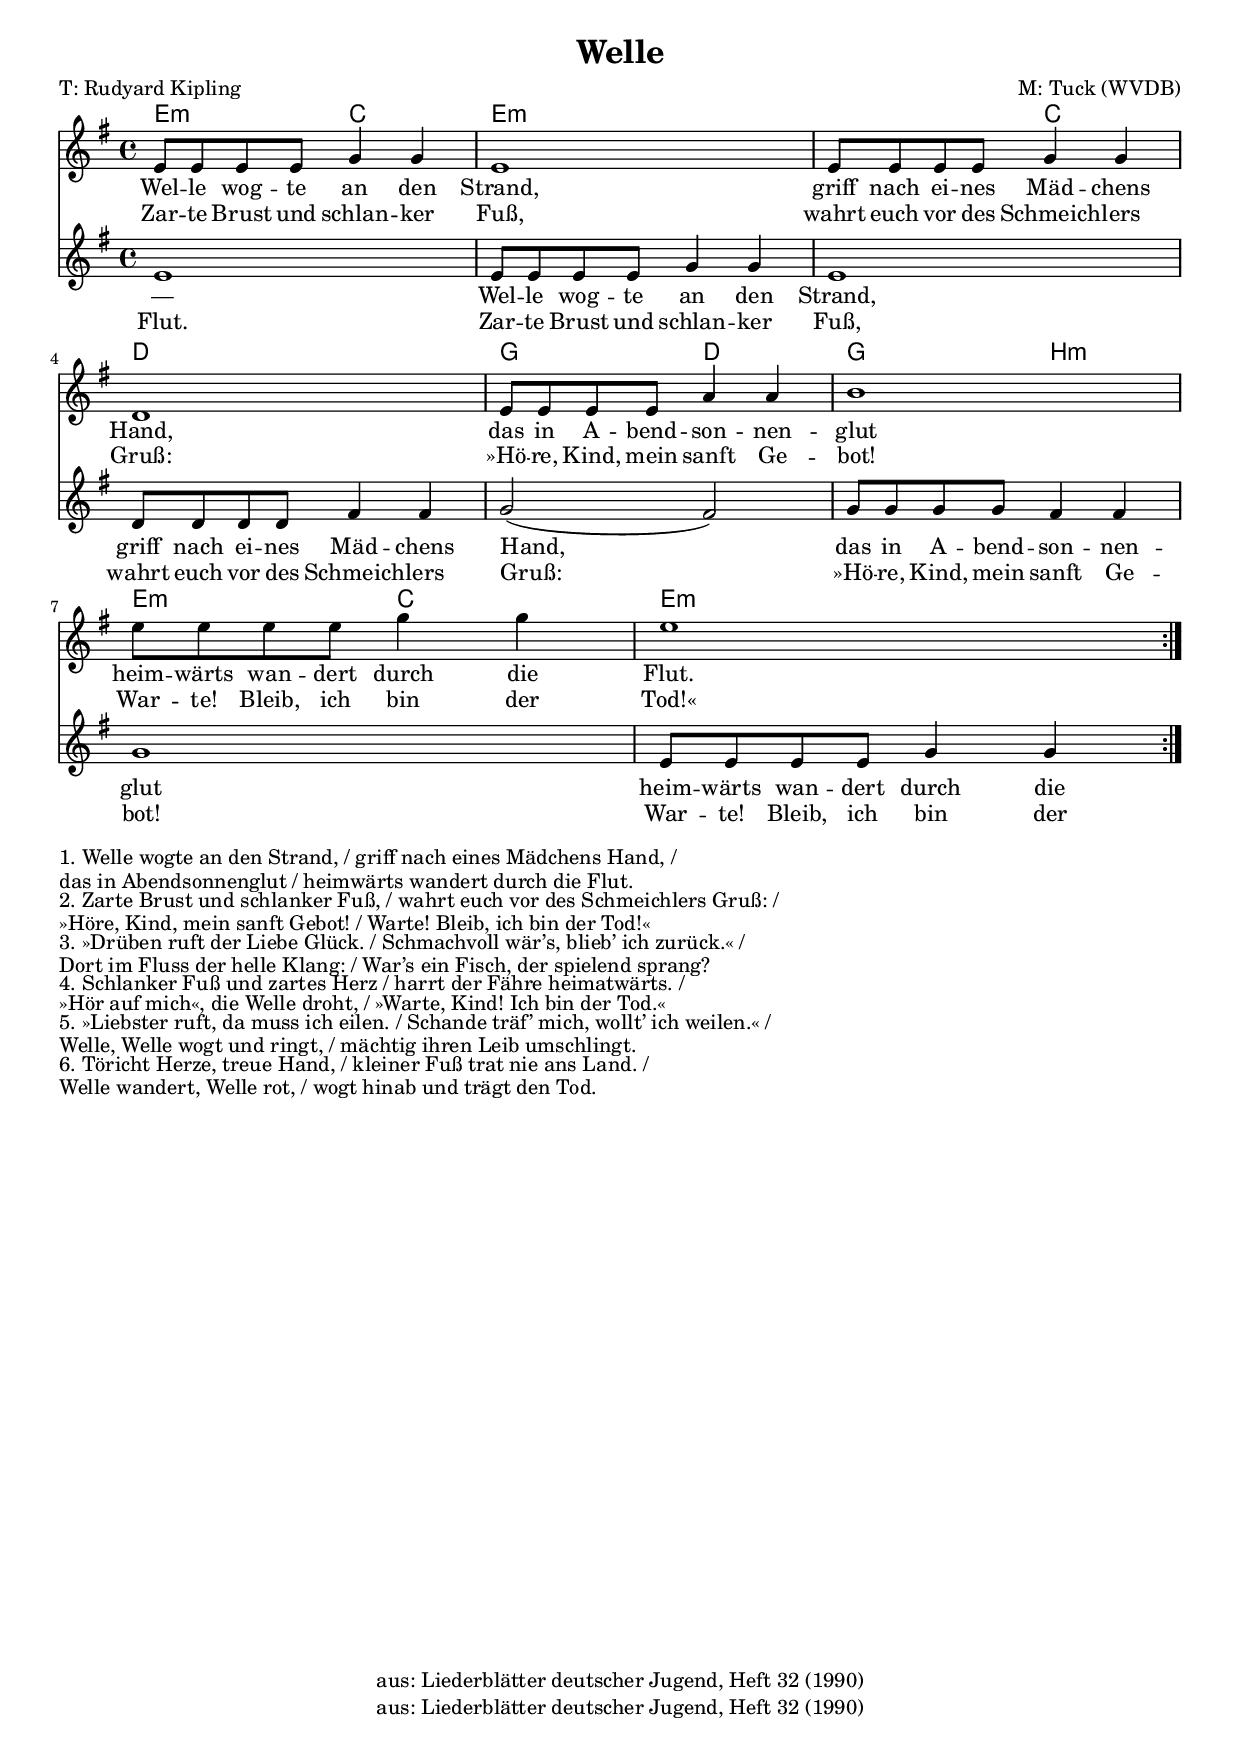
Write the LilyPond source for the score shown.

\version "2.7.19"
#(set-global-staff-size 17.82)

\header {
	title		= "Welle"
	poet			= "T: Rudyard Kipling"
	composer		= "M: Tuck (WVDB)"
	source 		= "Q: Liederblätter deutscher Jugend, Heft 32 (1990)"
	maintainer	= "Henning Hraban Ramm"
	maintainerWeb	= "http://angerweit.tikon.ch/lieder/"
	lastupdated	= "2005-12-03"
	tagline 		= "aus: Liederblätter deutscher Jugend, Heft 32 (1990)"
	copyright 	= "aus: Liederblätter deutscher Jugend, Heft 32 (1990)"
}

global = {
	\key e \minor
	\time 4/4
}

akkorde = \chordmode {
	e2:m c | e1:m |
	e2:m c | d1 |
	g2 d | g b:m |
	e:m c | e1:m
}

dynamics = \relative {
	r4\p
}

textEins = \lyricmode {
	Wel -- le wog -- te an den Strand,
	griff nach ei -- nes Mäd -- chens Hand,
	das in A -- bend -- son -- nen -- glut
	heim -- wärts wan -- dert durch die %Flut.
}

textZwei = \lyricmode {
	Zar -- te Brust und schlan -- ker Fuß,
	wahrt euch vor des Schmeich -- lers Gruß:
	»Hö -- re, Kind, mein sanft Ge -- bot!
	War -- te! Bleib, ich bin der %Tod!«
}

textDrei = \lyricmode {
	»Drü -- ben ruft der Lie -- be Glück.
	Schmach -- voll wär’s, blieb’ ich zu -- rück.«
	Dort im Fluss der hel -- le Klang:
	War’s ein Fisch, der spie -- lend %sprang?
}

textVier = \lyricmode {
	Schlan -- ker Fuß und zar -- tes Herz
	harrt der Fäh -- re hei -- mat -- wärts.
	»Hör auf mich«, die Wel -- le droht,
	»War -- te, Kind! Ich bin der %Tod.«
}

textFuenf = \lyricmode {
	»Lieb -- ster ruft, da muss ich eilen.
	Schan -- de träf’ mich, wollt’ ich weilen.«
	Wel -- le, Wel -- le wogt und ringt,
	mäch -- tig ihren Leib um -- %schlingt.
}

textSechs = \lyricmode {
	Tö -- richt Her -- ze, treu -- e Hand,
	klei -- ner Fuß trat nie ans Land.
	Wel -- le wan -- dert, Wel -- le rot,
	wogt hin -- ab und trägt den %Tod.
}

%{
Welle wogte an den Strand,
griff nach eines Mädchens Hand,
das in Abendsonnenglut
heimwärts wandert durch die Flut.

Zarte Brust und schlanker Fuß,
wahrt euch vor des Schmeichlers Gruß:
»Höre, Kind, mein sanft Gebot!
Warte! Bleib, ich bin der Tod!«

»Drüben ruft der Liebe Glück.
Schmachvoll wär’s, blieb’ ich zurück.«
Dort im Fluss der helle Klang:
War’s ein Fisch, der spielend sprang?

Schlanker Fuß und zartes Herz
harrt der Fähre heimatwärts.
»Hör auf mich«, die Welle droht,
»Warte, Kind! Ich bin der Tod.«

»Liebster ruft, da muss ich eilen.
Schande träf’ mich, wollt’ ich weilen.«
Welle, Welle wogt und ringt,
mächtig ihren Leib umschlingt.

Töricht Herze, treue Hand,
kleiner Fuß trat nie ans Land.
Welle wandert, Welle rot,
wogt hinab und trägt den Tod.
%}

Oberstimme = \relative c' {
\repeat volta 2 {
	e8 e e e g4 g |
	e1 |
	e8 e e e g4 g |
	d1 |
	e8 e e e a4 a |
	b1 |
	e8 e e e g4 g |
	e1 
}
}

Unterstimme = \relative c' {
\repeat volta 2 {
	e1 |
	e8 e e e g4 g |
	e1 |
	d8 d d d fis4 fis |
	g2( fis) |
	g8 g g g fis4 fis |
	g1 |
	e8 e e e g4 g
}
}

\paper {
	raggedbottom = ##t
	raggedlastbottom = ##t
}
\book {
	\score {
		<<
			\context ChordNames {
				\germanChords
				\set chordChanges = ##t
				\akkorde
			}
			\context Staff = Oberstimme <<
				\global
				\context Voice = "eins" \Oberstimme
			>>
			\lyricsto "eins" \new Lyrics { \textEins Flut. }
			\lyricsto "eins" \new Lyrics { \textZwei Tod!« }
			%\lyricsto "eins" \new Lyrics { \textDrei sprang? }
			%\lyricsto "eins" \new Lyrics { \textVier Tod.« }
			%\lyricsto "eins" \new Lyrics { \textFuenf schlingt. }
			%\lyricsto "eins" \new Lyrics { \textSechs Tod. }
			\context Staff = Unterstimme <<
				\global
				\context Voice = "zwei" \Unterstimme
			>>
			\lyricsto "zwei" \new Lyrics { — \textEins }
			\lyricsto "zwei" \new Lyrics { Flut. \textZwei }
			%\lyricsto "zwei" \new Lyrics { Tod!« \textDrei }
			%\lyricsto "zwei" \new Lyrics { sprang? \textVier }
			%\lyricsto "zwei" \new Lyrics { Tod.« \textFuenf }
			%\lyricsto "zwei" \new Lyrics { schlingt. \textSechs }
		>>
		\layout { 
			indent = 0\cm
		}
	}
	\markup{}
	\markup{1. Welle wogte an den Strand, / griff nach eines Mädchens Hand, /}
	\markup{  das in Abendsonnenglut / heimwärts wandert durch die Flut.}
	\markup{}
	\markup{2. Zarte Brust und schlanker Fuß, / wahrt euch vor des Schmeichlers Gruß: /}
	\markup{  »Höre, Kind, mein sanft Gebot! / Warte! Bleib, ich bin der Tod!«}
	\markup{}
	\markup{3. »Drüben ruft der Liebe Glück. / Schmachvoll wär’s, blieb’ ich zurück.« /}
	\markup{  Dort im Fluss der helle Klang: / War’s ein Fisch, der spielend sprang?}
	\markup{}
	\markup{4. Schlanker Fuß und zartes Herz / harrt der Fähre heimatwärts. /}
	\markup{  »Hör auf mich«, die Welle droht, / »Warte, Kind! Ich bin der Tod.«}
	\markup{}
	\markup{5. »Liebster ruft, da muss ich eilen. / Schande träf’ mich, wollt’ ich weilen.« /}
	\markup{  Welle, Welle wogt und ringt, / mächtig ihren Leib umschlingt.}
	\markup{}
	\markup{6. Töricht Herze, treue Hand, / kleiner Fuß trat nie ans Land. /}
	\markup{  Welle wandert, Welle rot, / wogt hinab und trägt den Tod.}
	
	% MIDI
	\score {
		\unfoldRepeats {
			<<
				\context Staff = chords <<
					\set Staff.midiInstrument = "fx 4 (atmosphere)"
					\context Voice = chords {
						<< \dynamics \akkorde >>
					}
				>>
				\context Staff = eins <<
					\set Staff.midiInstrument = "violin"
					\context Voice = eins \Oberstimme
				>>
				\context Staff = zwei <<
					\set Staff.midiInstrument = "viola"
					\context Voice = zwei \Unterstimme
				>>
			>>
		}
		\midi{ \tempo 4=180 }
	}
}


%%% Local Variables:
%%% coding: utf-8
%%% End:
